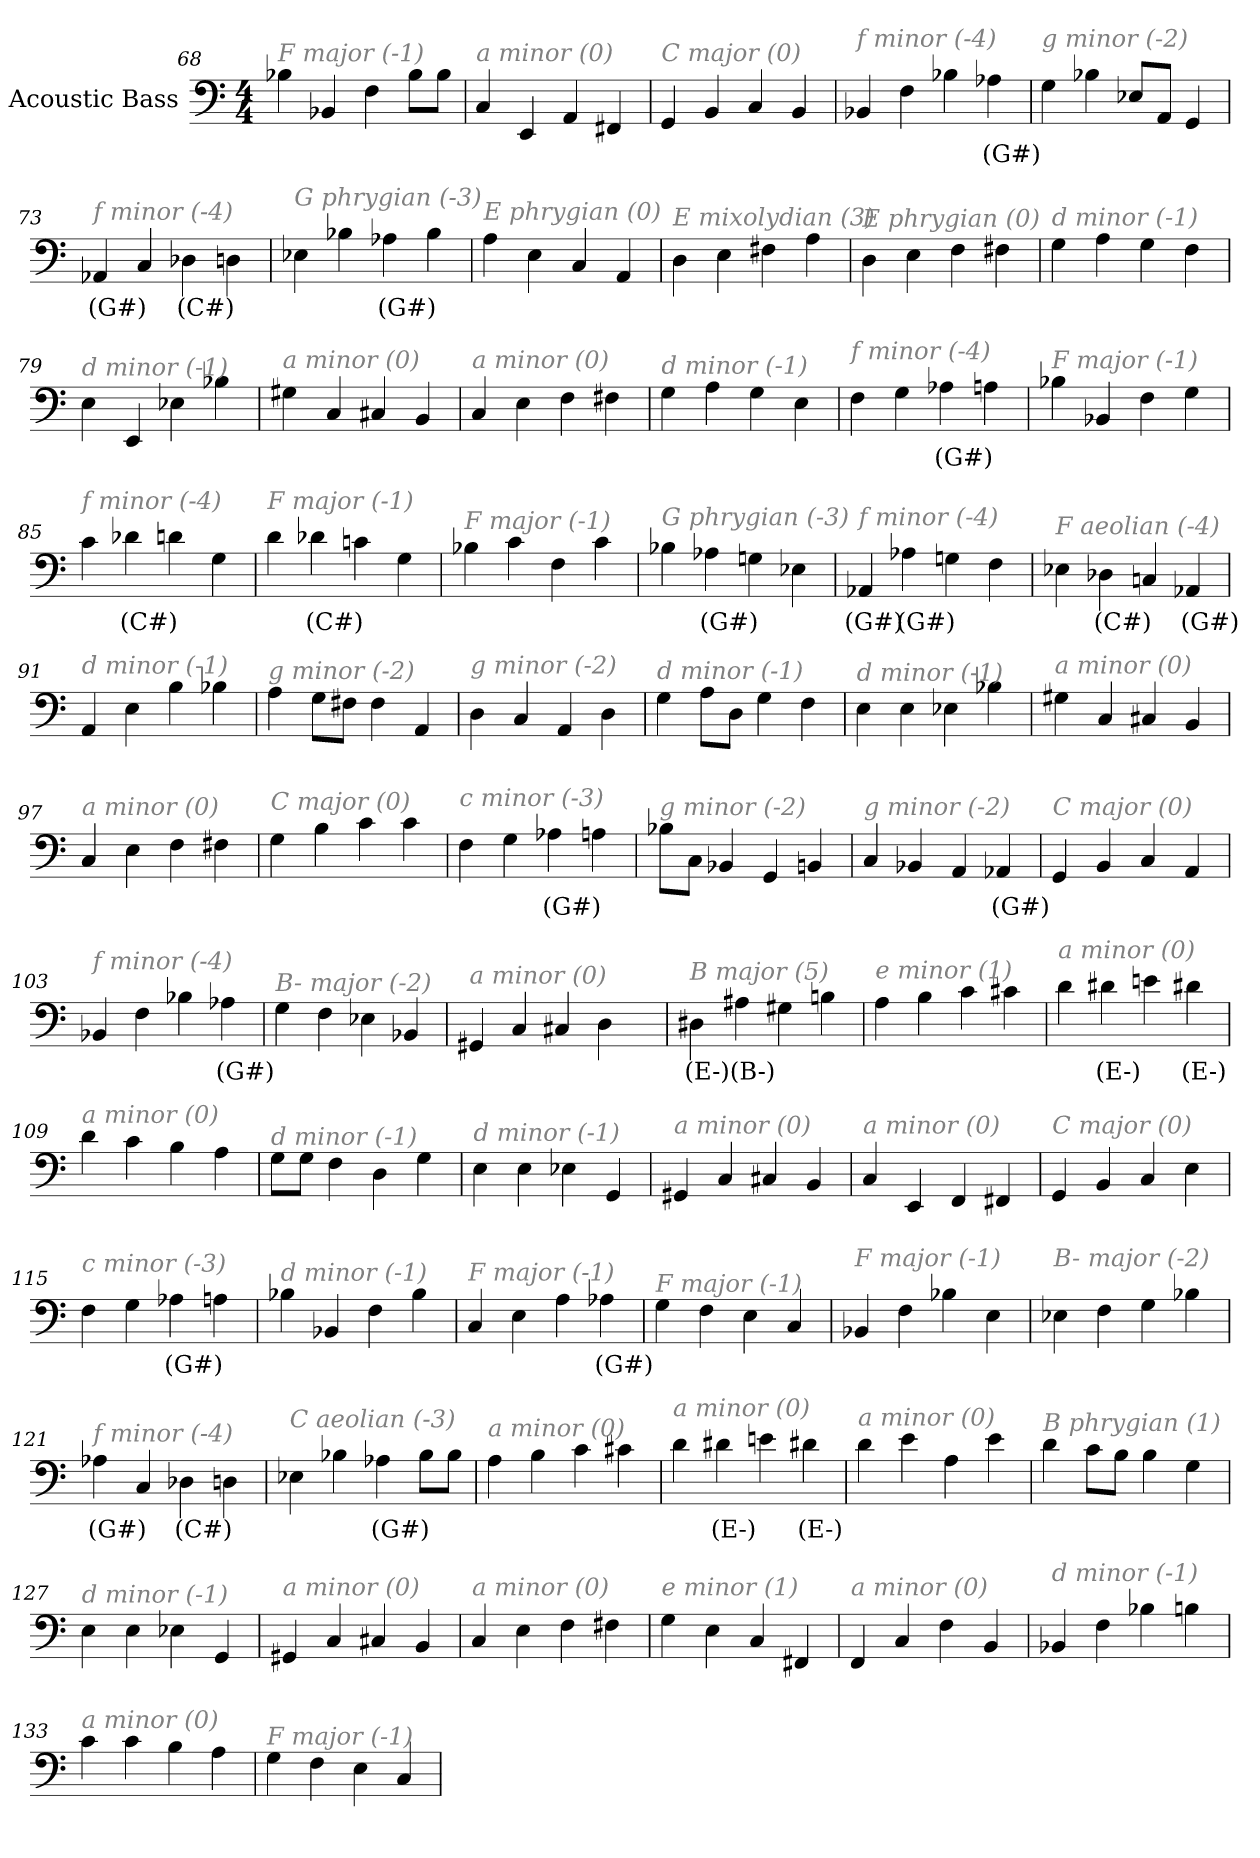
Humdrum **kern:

**kern	**text
*part1	*part1
*staff1	*staff1
*I"Acoustic Bass	*
*clefF4	*
*ITrd7c12	*
*k[]	*
*C:	*
*M4/4	*
=68	=68
!LO:TX:i:color=#808080:t=F major (-1)	!
4BB-X	.
4BBB-X	.
4FF	.
8BB-L	.
8BB-J	.
=69	=69
!LO:TX:i:color=#808080:t=a minor (0)	!
4CC	.
4EEE	.
4AAA	.
4FFF#X	.
=70	=70
!LO:TX:i:color=#808080:t=C major (0)	!
4GGG	.
4BBB	.
4CC	.
4BBB	.
=71	=71
!LO:TX:i:color=#808080:t=f minor (-4)	!
4BBB-X	.
4FF	.
4BB-X	.
4AA-Xi	(G#)
=72	=72
!LO:TX:i:color=#808080:t=g minor (-2)	!
4GG	.
4BB-X	.
8EE-XL	.
8AAAJ	.
4GGG	.
=73	=73
!LO:TX:i:color=#808080:t=f minor (-4)	!
4AAA-Xi	(G#)
4CC	.
4DD-Xi	(C#)
4DD	.
=74	=74
!LO:TX:i:color=#808080:t=G phrygian (-3)	!
4EE-X	.
4BB-X	.
4AA-Xi	(G#)
4BB-	.
=75	=75
!LO:TX:i:color=#808080:t=E phrygian (0)	!
4AA	.
4EE	.
4CC	.
4AAA	.
=76	=76
!LO:TX:i:color=#808080:t=E mixolydian (3)	!
4DD	.
4EE	.
4FF#X	.
4AA	.
=77	=77
!LO:TX:i:color=#808080:t=E phrygian (0)	!
4DD	.
4EE	.
4FF	.
4FF#X	.
=78	=78
!LO:TX:i:color=#808080:t=d minor (-1)	!
4GG	.
4AA	.
4GG	.
4FF	.
=79	=79
!LO:TX:i:color=#808080:t=d minor (-1)	!
4EE	.
4EEE	.
4EE-X	.
4BB-X	.
=80	=80
!LO:TX:i:color=#808080:t=a minor (0)	!
4GG#X	.
4CC	.
4CC#X	.
4BBB	.
=81	=81
!LO:TX:i:color=#808080:t=a minor (0)	!
4CC	.
4EE	.
4FF	.
4FF#X	.
=82	=82
!LO:TX:i:color=#808080:t=d minor (-1)	!
4GG	.
4AA	.
4GG	.
4EE	.
=83	=83
!LO:TX:i:color=#808080:t=f minor (-4)	!
4FF	.
4GG	.
4AA-Xi	(G#)
4AA	.
=84	=84
!LO:TX:i:color=#808080:t=F major (-1)	!
4BB-X	.
4BBB-X	.
4FF	.
4GG	.
=85	=85
!LO:TX:i:color=#808080:t=f minor (-4)	!
4C	.
4D-Xi	(C#)
4D	.
4GG	.
=86	=86
!LO:TX:i:color=#808080:t=F major (-1)	!
4D	.
4D-Xi	(C#)
4Cn	.
4GG	.
=87	=87
!LO:TX:i:color=#808080:t=F major (-1)	!
4BB-X	.
4C	.
4FF	.
4C	.
=88	=88
!LO:TX:i:color=#808080:t=G phrygian (-3)	!
4BB-X	.
4AA-Xi	(G#)
4GGn	.
4EE-X	.
=89	=89
!LO:TX:i:color=#808080:t=f minor (-4)	!
4AAA-Xi	(G#)
4AA-Xi	(G#)
4GGn	.
4FF	.
=90	=90
!LO:TX:i:color=#808080:t=F aeolian (-4)	!
4EE-X	.
4DD-Xi	(C#)
4CCn	.
4AAA-Xi	(G#)
=91	=91
!LO:TX:i:color=#808080:t=d minor (-1)	!
4AAA	.
4EE	.
4BB	.
4BB-X	.
=92	=92
!LO:TX:i:color=#808080:t=g minor (-2)	!
4AA	.
8GGL	.
8FF#XJ	.
4FF#	.
4AAA	.
=93	=93
!LO:TX:i:color=#808080:t=g minor (-2)	!
4DD	.
4CC	.
4AAA	.
4DD	.
=94	=94
!LO:TX:i:color=#808080:t=d minor (-1)	!
4GG	.
8AAL	.
8DDJ	.
4GG	.
4FF	.
=95	=95
!LO:TX:i:color=#808080:t=d minor (-1)	!
4EE	.
4EE	.
4EE-X	.
4BB-X	.
=96	=96
!LO:TX:i:color=#808080:t=a minor (0)	!
4GG#X	.
4CC	.
4CC#X	.
4BBB	.
=97	=97
!LO:TX:i:color=#808080:t=a minor (0)	!
4CC	.
4EE	.
4FF	.
4FF#X	.
=98	=98
!LO:TX:i:color=#808080:t=C major (0)	!
4GG	.
4BB	.
4C	.
4C	.
=99	=99
!LO:TX:i:color=#808080:t=c minor (-3)	!
4FF	.
4GG	.
4AA-Xi	(G#)
4AA	.
=100	=100
!LO:TX:i:color=#808080:t=g minor (-2)	!
8BB-XL	.
8CCJ	.
4BBB-X	.
4GGG	.
4BBBn	.
=101	=101
!LO:TX:i:color=#808080:t=g minor (-2)	!
4CC	.
4BBB-X	.
4AAA	.
4AAA-Xi	(G#)
=102	=102
!LO:TX:i:color=#808080:t=C major (0)	!
4GGG	.
4BBB	.
4CC	.
4AAA	.
=103	=103
!LO:TX:i:color=#808080:t=f minor (-4)	!
4BBB-X	.
4FF	.
4BB-X	.
4AA-Xi	(G#)
=104	=104
!LO:TX:i:color=#808080:t=B- major (-2)	!
4GG	.
4FF	.
4EE-X	.
4BBB-X	.
=105	=105
!LO:TX:i:color=#808080:t=a minor (0)	!
4GGG#X	.
4CC	.
4CC#X	.
4DD	.
=106	=106
!LO:TX:i:color=#808080:t=B major (5)	!
4DD#Xi	(E-)
4AA#Xi	(B-)
4GG#X	.
4BBn	.
=107	=107
!LO:TX:i:color=#808080:t=e minor (1)	!
4AA	.
4BB	.
4C	.
4C#X	.
=108	=108
!LO:TX:i:color=#808080:t=a minor (0)	!
4D	.
4D#Xi	(E-)
4En	.
4D#Xi	(E-)
=109	=109
!LO:TX:i:color=#808080:t=a minor (0)	!
4D	.
4C	.
4BB	.
4AA	.
=110	=110
!LO:TX:i:color=#808080:t=d minor (-1)	!
8GGL	.
8GGJ	.
4FF	.
4DD	.
4GG	.
=111	=111
!LO:TX:i:color=#808080:t=d minor (-1)	!
4EE	.
4EE	.
4EE-X	.
4GGG	.
=112	=112
!LO:TX:i:color=#808080:t=a minor (0)	!
4GGG#X	.
4CC	.
4CC#X	.
4BBB	.
=113	=113
!LO:TX:i:color=#808080:t=a minor (0)	!
4CC	.
4EEE	.
4FFF	.
4FFF#X	.
=114	=114
!LO:TX:i:color=#808080:t=C major (0)	!
4GGG	.
4BBB	.
4CC	.
4EE	.
=115	=115
!LO:TX:i:color=#808080:t=c minor (-3)	!
4FF	.
4GG	.
4AA-Xi	(G#)
4AA	.
=116	=116
!LO:TX:i:color=#808080:t=d minor (-1)	!
4BB-X	.
4BBB-X	.
4FF	.
4BB-	.
=117	=117
!LO:TX:i:color=#808080:t=F major (-1)	!
4CC	.
4EE	.
4AA	.
4AA-Xi	(G#)
=118	=118
!LO:TX:i:color=#808080:t=F major (-1)	!
4GG	.
4FF	.
4EE	.
4CC	.
=119	=119
!LO:TX:i:color=#808080:t=F major (-1)	!
4BBB-X	.
4FF	.
4BB-X	.
4EE	.
=120	=120
!LO:TX:i:color=#808080:t=B- major (-2)	!
4EE-X	.
4FF	.
4GG	.
4BB-X	.
=121	=121
!LO:TX:i:color=#808080:t=f minor (-4)	!
4AA-Xi	(G#)
4CC	.
4DD-Xi	(C#)
4DD	.
=122	=122
!LO:TX:i:color=#808080:t=C aeolian (-3)	!
4EE-X	.
4BB-X	.
4AA-Xi	(G#)
8BB-L	.
8BB-J	.
=123	=123
!LO:TX:i:color=#808080:t=a minor (0)	!
4AA	.
4BB	.
4C	.
4C#X	.
=124	=124
!LO:TX:i:color=#808080:t=a minor (0)	!
4D	.
4D#Xi	(E-)
4En	.
4D#Xi	(E-)
=125	=125
!LO:TX:i:color=#808080:t=a minor (0)	!
4D	.
4E	.
4AA	.
4E	.
=126	=126
!LO:TX:i:color=#808080:t=B phrygian (1)	!
4D	.
8CL	.
8BBJ	.
4BB	.
4GG	.
=127	=127
!LO:TX:i:color=#808080:t=d minor (-1)	!
4EE	.
4EE	.
4EE-X	.
4GGG	.
=128	=128
!LO:TX:i:color=#808080:t=a minor (0)	!
4GGG#X	.
4CC	.
4CC#X	.
4BBB	.
=129	=129
!LO:TX:i:color=#808080:t=a minor (0)	!
4CC	.
4EE	.
4FF	.
4FF#X	.
=130	=130
!LO:TX:i:color=#808080:t=e minor (1)	!
4GG	.
4EE	.
4CC	.
4FFF#X	.
=131	=131
!LO:TX:i:color=#808080:t=a minor (0)	!
4FFF	.
4CC	.
4FF	.
4BBB	.
=132	=132
!LO:TX:i:color=#808080:t=d minor (-1)	!
4BBB-X	.
4FF	.
4BB-X	.
4BBn	.
=133	=133
!LO:TX:i:color=#808080:t=a minor (0)	!
4C	.
4C	.
4BB	.
4AA	.
=134	=134
!LO:TX:i:color=#808080:t=F major (-1)	!
4GG	.
4FF	.
4EE	.
4CC	.
=	=
*-	*-
